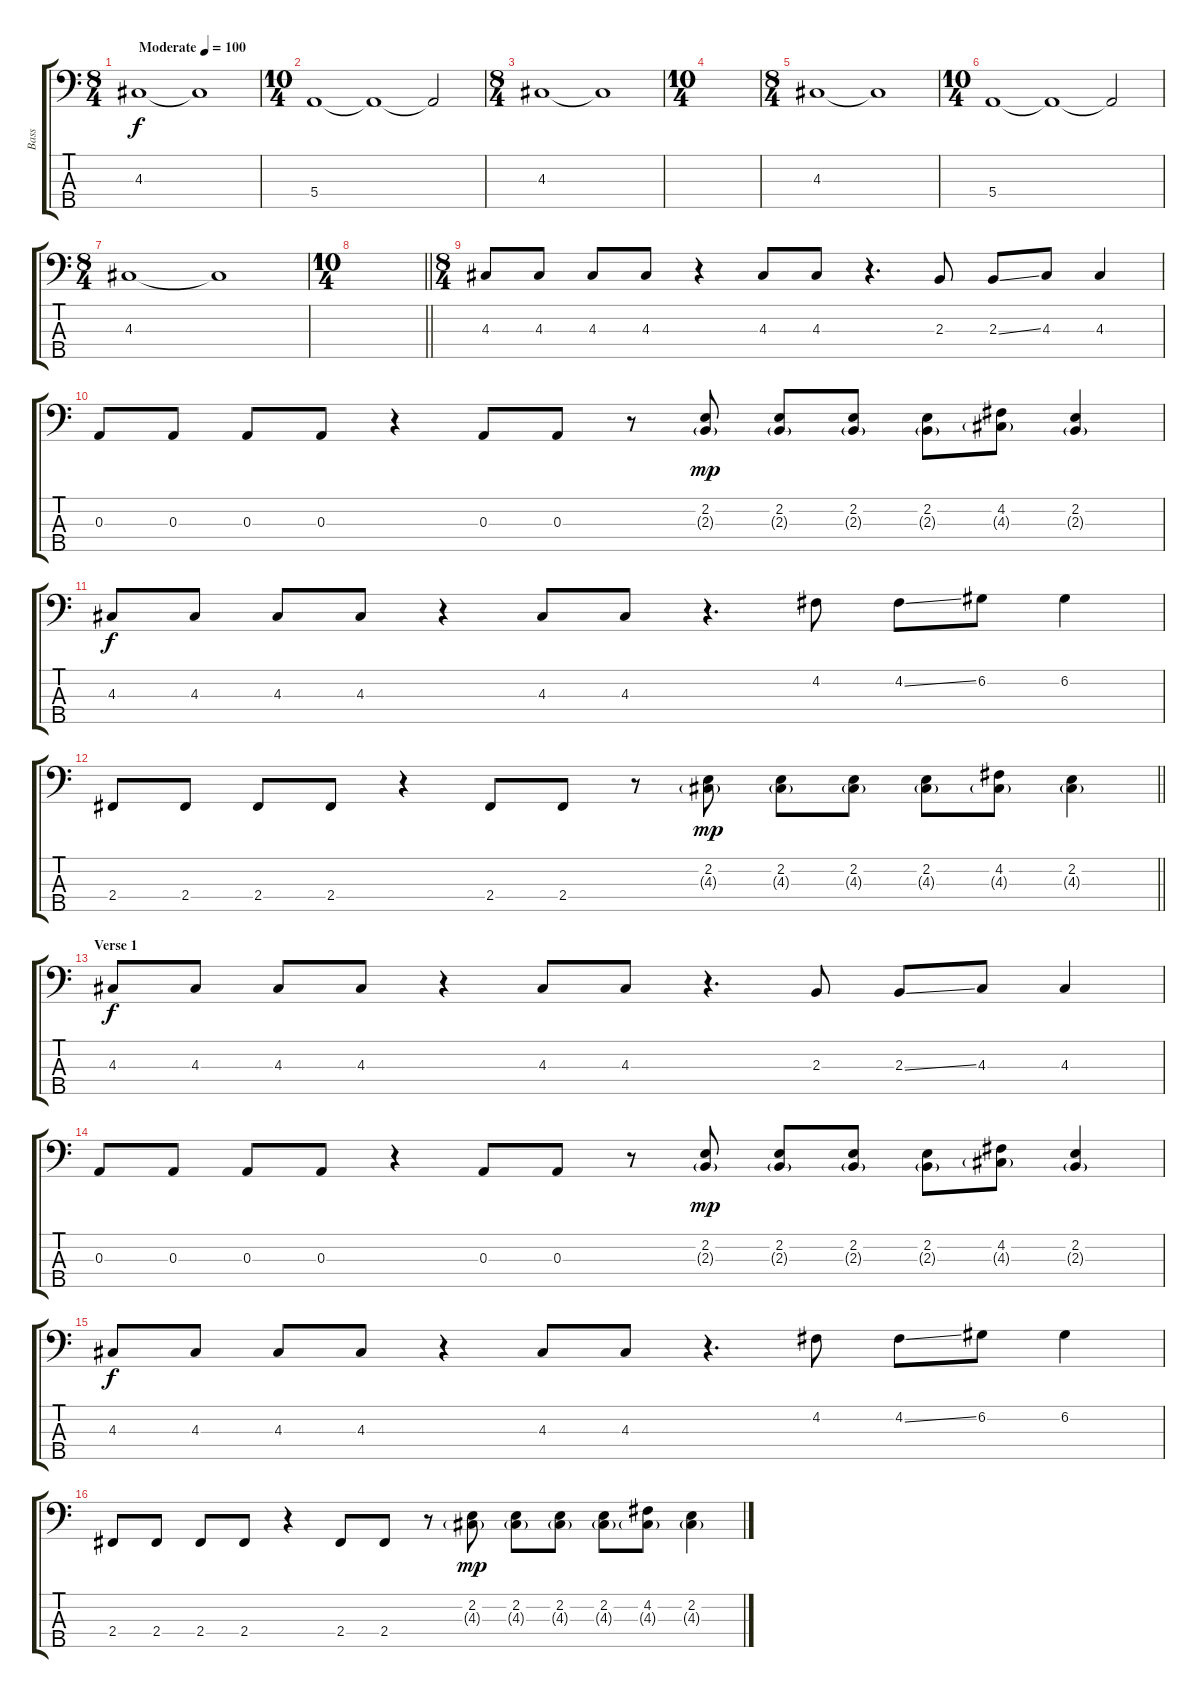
\track ("Bass" "Bass") {instrument electricbassfinger}
\staff {score tabs}
\tuning (G2 D2 A1 E1 B0) {hide}
\ts (8 4)
\tempo (100 "Moderate")
\clef f4
\ks c
4.3.1{dy f instrument electricbassfinger} 4.3{t}.1 |
\ts (10 4)
5.4.1 5.4{t}.1 5.4{t}.2 |
\ts (8 4)
4.3.1 4.3{t}.1 |
\ts (10 4)
|
\ts (8 4)
4.3.1 4.3{t}.1 |
\ts (10 4)
5.4.1 5.4{t}.1 5.4{t}.2 |
\ts (8 4)
4.3.1 4.3{t}.1 |
\ts (10 4)
\barLineRight lightlight
|
\ts (8 4)
\section ("" "")
4.3.8 4.3.8 4.3.8 4.3.8 r.4 4.3.8 4.3.8 r.4{d} 2.3.8 2.3{ss}.8 4.3.8 4.3.4 |
0.3.8 0.3.8 0.3.8 0.3.8 r.4 0.3.8 0.3.8 r.8 (2.2 2.3{g}).8{dy mp} (2.2 2.3{g}).8 (2.2 2.3{g}).8 (2.2 2.3{g}).8 (4.2 4.3{g}).8 (2.2 2.3{g}).4 |
4.3.8{dy f} 4.3.8 4.3.8 4.3.8 r.4 4.3.8 4.3.8 r.4{d} 4.2.8 4.2{ss}.8 6.2.8 6.2.4 |
\barLineRight lightlight
2.4.8 2.4.8 2.4.8 2.4.8 r.4 2.4.8 2.4.8 r.8 (2.2 4.3{g}).8{dy mp} (2.2 4.3{g}).8 (2.2 4.3{g}).8 (2.2 4.3{g}).8 (4.2 4.3{g}).8 (2.2 4.3{g}).4 |
\section ("" "Verse 1")
4.3.8{dy f} 4.3.8 4.3.8 4.3.8 r.4 4.3.8 4.3.8 r.4{d} 2.3.8 2.3{ss}.8 4.3.8 4.3.4 |
0.3.8 0.3.8 0.3.8 0.3.8 r.4 0.3.8 0.3.8 r.8 (2.2 2.3{g}).8{dy mp} (2.2 2.3{g}).8 (2.2 2.3{g}).8 (2.2 2.3{g}).8 (4.2 4.3{g}).8 (2.2 2.3{g}).4 |
4.3.8{dy f} 4.3.8 4.3.8 4.3.8 r.4 4.3.8 4.3.8 r.4{d} 4.2.8 4.2{ss}.8 6.2.8 6.2.4 |
2.4.8 2.4.8 2.4.8 2.4.8 r.4 2.4.8 2.4.8 r.8 (2.2 4.3{g}).8{dy mp} (2.2 4.3{g}).8 (2.2 4.3{g}).8 (2.2 4.3{g}).8 (4.2 4.3{g}).8 (2.2 4.3{g}).4
